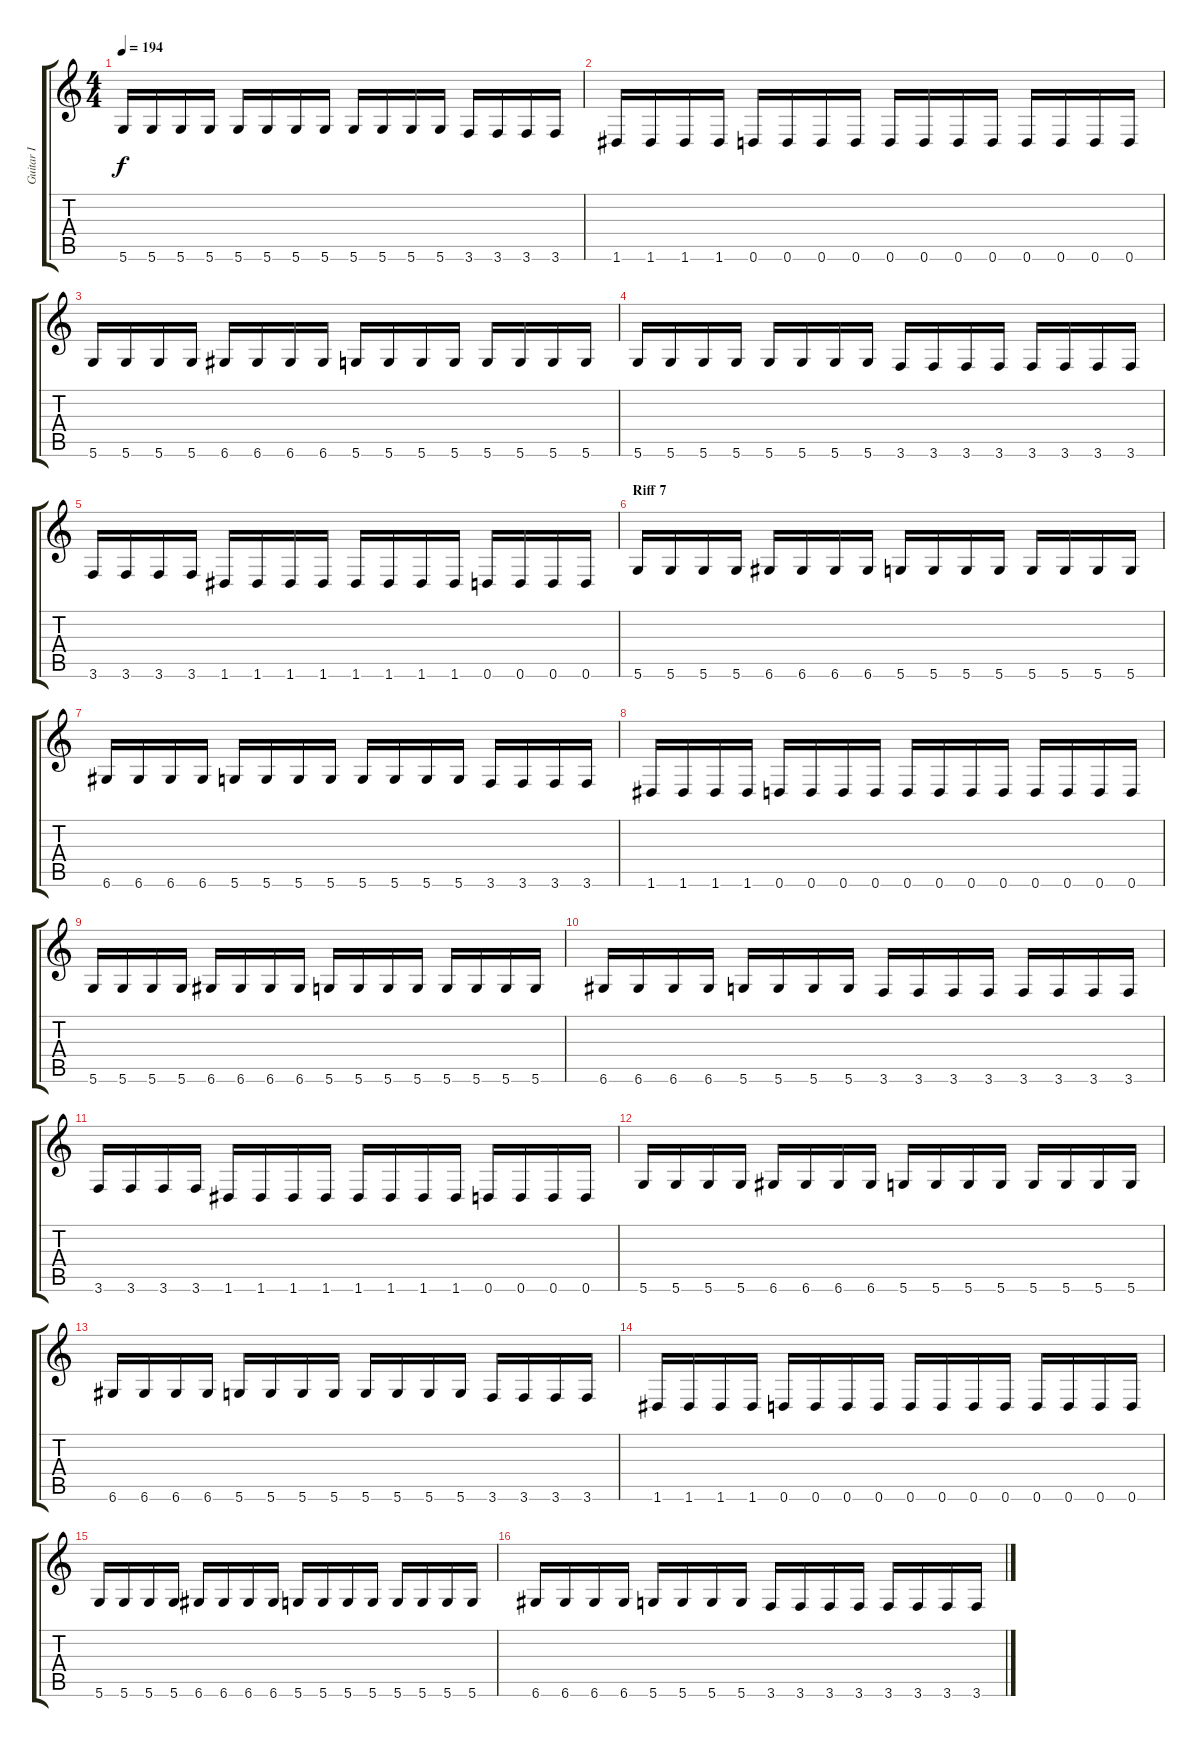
\track ("Guitar I" "Guitar I") {instrument distortionguitar}
\staff {score tabs}
\tuning (D4 A3 F3 C3 G2 D2) {hide}
\ts (4 4)
\tempo 194
\clef g2
\ks c
5.6.16{dy f} 5.6.16 5.6.16 5.6.16 5.6.16 5.6.16 5.6.16 5.6.16 5.6.16 5.6.16 5.6.16 5.6.16 3.6.16 3.6.16 3.6.16 3.6.16 |
1.6.16 1.6.16 1.6.16 1.6.16 0.6.16 0.6.16 0.6.16 0.6.16 0.6.16 0.6.16 0.6.16 0.6.16 0.6.16 0.6.16 0.6.16 0.6.16 |
5.6.16 5.6.16 5.6.16 5.6.16 6.6.16 6.6.16 6.6.16 6.6.16 5.6.16 5.6.16 5.6.16 5.6.16 5.6.16 5.6.16 5.6.16 5.6.16 |
5.6.16 5.6.16 5.6.16 5.6.16 5.6.16 5.6.16 5.6.16 5.6.16 3.6.16 3.6.16 3.6.16 3.6.16 3.6.16 3.6.16 3.6.16 3.6.16 |
3.6.16 3.6.16 3.6.16 3.6.16 1.6.16 1.6.16 1.6.16 1.6.16 1.6.16 1.6.16 1.6.16 1.6.16 0.6.16 0.6.16 0.6.16 0.6.16 |
\section ("" "Riff 7")
5.6.16 5.6.16 5.6.16 5.6.16 6.6.16 6.6.16 6.6.16 6.6.16 5.6.16 5.6.16 5.6.16 5.6.16 5.6.16 5.6.16 5.6.16 5.6.16 |
6.6.16 6.6.16 6.6.16 6.6.16 5.6.16 5.6.16 5.6.16 5.6.16 5.6.16 5.6.16 5.6.16 5.6.16 3.6.16 3.6.16 3.6.16 3.6.16 |
1.6.16 1.6.16 1.6.16 1.6.16 0.6.16 0.6.16 0.6.16 0.6.16 0.6.16 0.6.16 0.6.16 0.6.16 0.6.16 0.6.16 0.6.16 0.6.16 |
5.6.16 5.6.16 5.6.16 5.6.16 6.6.16 6.6.16 6.6.16 6.6.16 5.6.16 5.6.16 5.6.16 5.6.16 5.6.16 5.6.16 5.6.16 5.6.16 |
6.6.16 6.6.16 6.6.16 6.6.16 5.6.16 5.6.16 5.6.16 5.6.16 3.6.16 3.6.16 3.6.16 3.6.16 3.6.16 3.6.16 3.6.16 3.6.16 |
3.6.16 3.6.16 3.6.16 3.6.16 1.6.16 1.6.16 1.6.16 1.6.16 1.6.16 1.6.16 1.6.16 1.6.16 0.6.16 0.6.16 0.6.16 0.6.16 |
5.6.16 5.6.16 5.6.16 5.6.16 6.6.16 6.6.16 6.6.16 6.6.16 5.6.16 5.6.16 5.6.16 5.6.16 5.6.16 5.6.16 5.6.16 5.6.16 |
6.6.16 6.6.16 6.6.16 6.6.16 5.6.16 5.6.16 5.6.16 5.6.16 5.6.16 5.6.16 5.6.16 5.6.16 3.6.16 3.6.16 3.6.16 3.6.16 |
1.6.16 1.6.16 1.6.16 1.6.16 0.6.16 0.6.16 0.6.16 0.6.16 0.6.16 0.6.16 0.6.16 0.6.16 0.6.16 0.6.16 0.6.16 0.6.16 |
5.6.16 5.6.16 5.6.16 5.6.16 6.6.16 6.6.16 6.6.16 6.6.16 5.6.16 5.6.16 5.6.16 5.6.16 5.6.16 5.6.16 5.6.16 5.6.16 |
6.6.16 6.6.16 6.6.16 6.6.16 5.6.16 5.6.16 5.6.16 5.6.16 3.6.16 3.6.16 3.6.16 3.6.16 3.6.16 3.6.16 3.6.16 3.6.16
